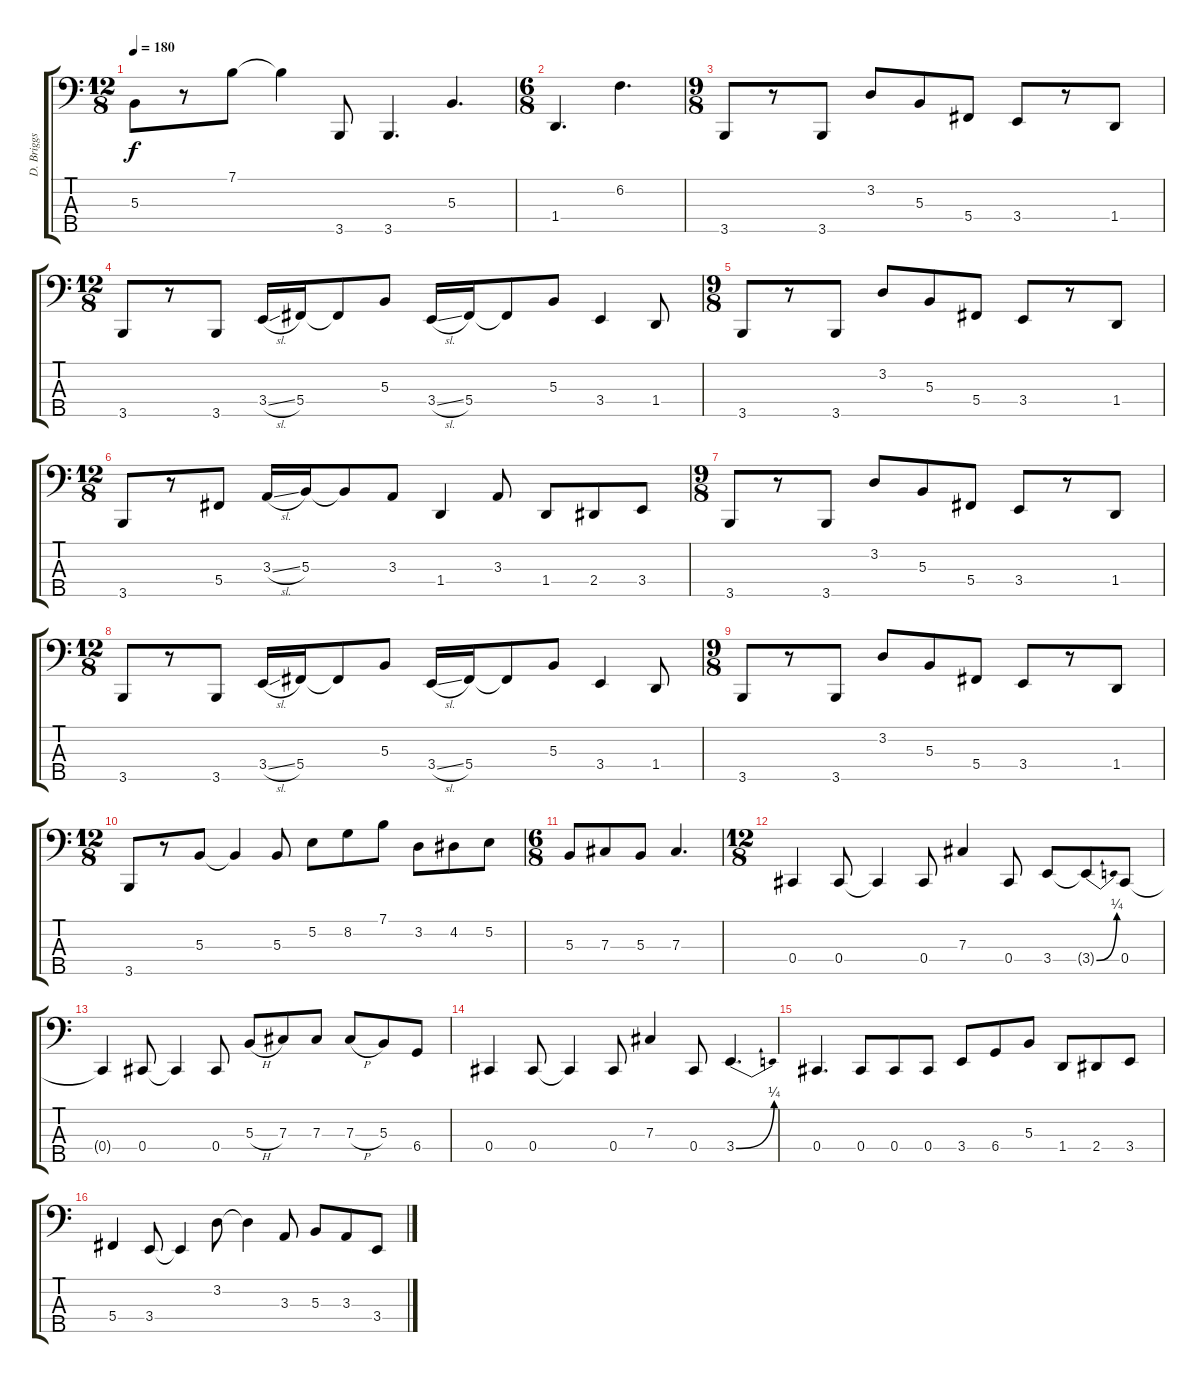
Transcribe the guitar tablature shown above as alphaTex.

\track ("D. Briggs Bass" "D. Briggs ") {instrument electricbassfinger}
\staff {score tabs}
\tuning (E2 B1 Gb1 Db1 Ab0) {hide}
\ts (12 8)
\tempo 180
\clef f4
\ks c
5.3.8{dy f} r.8 7.1.8 7.1{t}.4 3.5.8 3.5.4{d} 5.3.4{d} |
\ts (6 8)
1.4.4{d} 6.2.4{d} |
\ts (9 8)
3.5.8 r.8 3.5.8 3.2.8 5.3.8 5.4.8 3.4.8 r.8 1.4.8 |
\ts (12 8)
3.5.8 r.8 3.5.8 3.4{sl}.16 5.4.16 5.4{t}.8 5.3.8 3.4{sl}.16 5.4.16 5.4{t}.8 5.3.8 3.4.4 1.4.8 |
\ts (9 8)
3.5.8 r.8 3.5.8 3.2.8 5.3.8 5.4.8 3.4.8 r.8 1.4.8 |
\ts (12 8)
3.5.8 r.8 5.4.8 3.3{sl}.16 5.3.16 5.3{t}.8 3.3.8 1.4.4 3.3.8 1.4.8 2.4.8 3.4.8 |
\ts (9 8)
3.5.8 r.8 3.5.8 3.2.8 5.3.8 5.4.8 3.4.8 r.8 1.4.8 |
\ts (12 8)
3.5.8 r.8 3.5.8 3.4{sl}.16 5.4.16 5.4{t}.8 5.3.8 3.4{sl}.16 5.4.16 5.4{t}.8 5.3.8 3.4.4 1.4.8 |
\ts (9 8)
3.5.8 r.8 3.5.8 3.2.8 5.3.8 5.4.8 3.4.8 r.8 1.4.8 |
\ts (12 8)
3.5.8 r.8 5.3.8 5.3{t}.4 5.3.8 5.2.8 8.2.8 7.1.8 3.2.8 4.2.8 5.2.8 |
\ts (6 8)
5.3.8 7.3.8 5.3.8 7.3.4{d} |
\ts (12 8)
0.4.4 0.4.8 0.4{t}.4 0.4.8 7.3.4 0.4.8 3.4.8 3.4{be (bend 0 0 60 1) t}.8 0.4.8 |
0.4{t}.4 0.4.8 0.4{t}.4 0.4.8 5.3{h}.8 7.3.8 7.3.8 7.3{h}.8 5.3.8 6.4.8 |
0.4.4 0.4.8 0.4{t}.4 0.4.8 7.3.4 0.4.8 3.4{be (bend 0 0 60 1)}.4{d} |
0.4.4{d} 0.4.8 0.4.8 0.4.8 3.4.8 6.4.8 5.3.8 1.4.8 2.4.8 3.4.8 |
5.4.4 3.4.8 3.4{t}.4 3.2.8 3.2{t}.4 3.3.8 5.3.8 3.3.8 3.4.8
